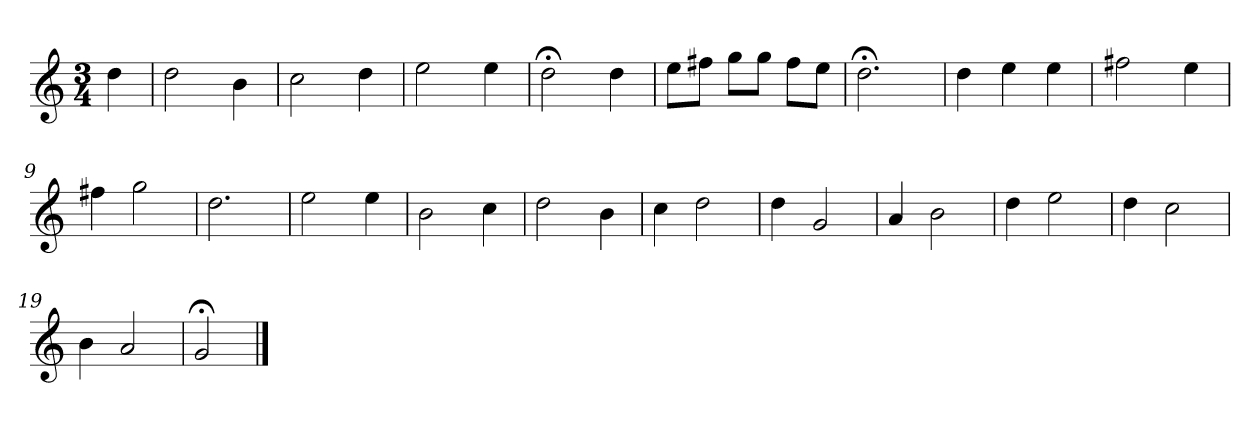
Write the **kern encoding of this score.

**kern
*part1
*staff1
*k[]
*G:mix
*M3/4
*MM120
=
4dd
=1
2dd
4b
=2
2cc
4dd
=3
2ee
4ee
=4
2dd;<
4dd
=5
8eeL
8ff#XJ
8ggL
8ggJ
8ff#L
8eeJ
=6
2.dd;<
=7
4dd
4ee
4ee
=8
2ff#X
4ee
=9
4ff#X
2gg
=10
2.dd
=11
2ee
4ee
=12
2b
4cc
=13
2dd
4b
=14
4cc
2dd
=15
4dd
2g
=16
4a
2b
=17
4dd
2ee
=18
4dd
2cc
=19
4b
2a
=20
2g;<
==
*-
